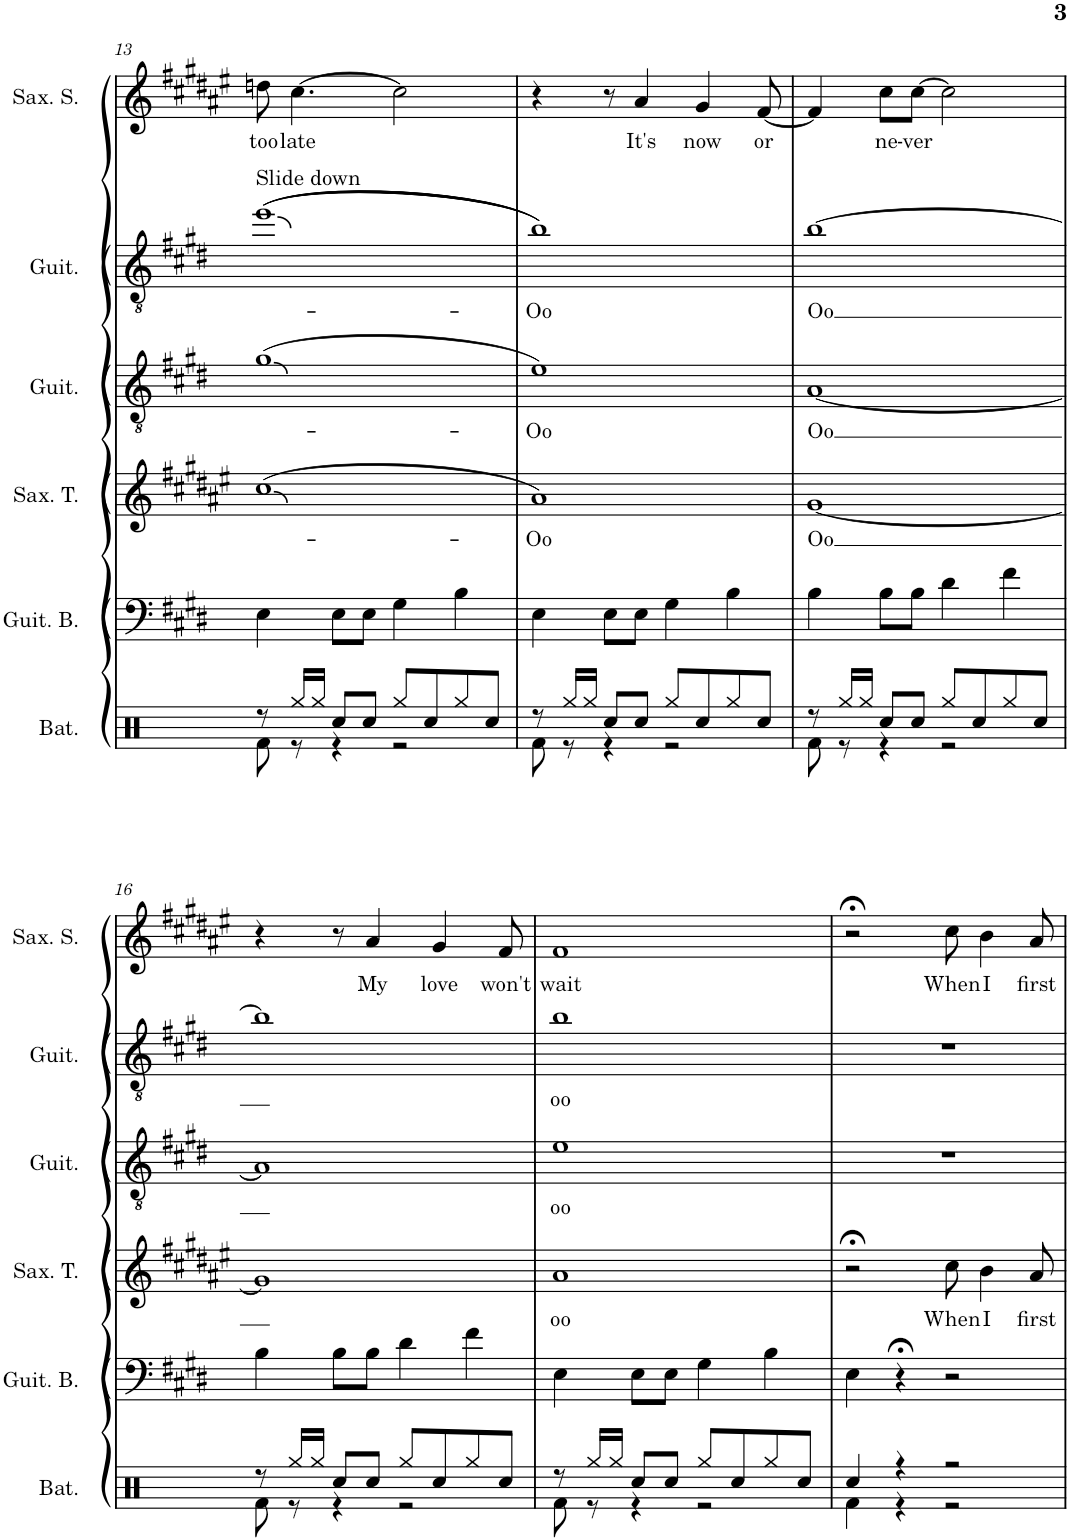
**kern	**kern	**kern	**text	**kern	**text	**kern	**text	**kern	**text
*part6	*part5	*part4	*part4	*part3	*part3	*part2	*part2	*part1	*part1
*staff6	*staff5	*staff4	*staff4	*staff3	*staff3	*staff2	*staff2	*staff1	*staff1
*I"Set de batterie	*I"Guitare basse	*I"Saxophone ténor	*	*I"Guitare acoustique	*	*I"Guitare acoustique	*	*I"Saxophone soprano	*
*I'Bat.	*I'Guit. B.	*I'Sax. T.	*	*I'Guit.	*	*I'Guit.	*	*I'Sax. S.	*
!!LO:PB:g=z
*clefX	*clefF4	*clefG2	*	*clefGv2	*	*clefGv2	*	*clefG2	*
*	*Trd7c12	*Trd8c14	*	*	*	*	*	*Trd1c2	*
*k[]	*k[f#c#g#d#]	*k[f#c#g#d#a#e#]	*	*k[f#c#g#d#]	*	*k[f#c#g#d#]	*	*k[f#c#g#d#a#e#]	*
*M4/4	*M4/4	*M4/4	*	*M4/4	*	*M4/4	*	*M4/4	*
=13	=13	=13	=13	=13	=13	=13	=13	=13	=13
*^	*	*	*	*	*	*	*	*	*
!	!	!	!	!	!	!	!LO:TX:a:t=Slide down	!	!	!
!	!	!	!	!	!	!	!	!	!	!LO:LY:b
8r	8Rf\	4E\	(1cc#	.	(1g#	.	((1ee	.	8ddn\	too
!	!	!	!	!	!	!	!	!	!	!LO:LY:b
16Rgg/LL	8r	.	.	.	.	.	.	.	[4.cc#\	late
16Rgg/JJ	.	.	.	.	.	.	.	.	.	.
8Rcc/L	4r	8E\L	.	.	.	.	.	.	.	.
8Rcc/J	.	8E\J	.	.	.	.	.	.	.	.
8Rgg/L	2r	4G#\	.	.	.	.	.	.	2cc#\]	.
8Rcc/	.	.	.	.	.	.	.	.	.	.
8Rgg/	.	4B\	.	.	.	.	.	.	.	.
8Rcc/J	.	.	.	.	.	.	.	.	.	.
=14	=14	=14	=14	=14	=14	=14	=14	=14	=14	=14
!	!	!	!	!LO:LY:b	!	!LO:LY:b	!	!LO:LY:b	!	!
8r	8Rf\	4E\	1a#)	-Oo	1e)	Oo	1b))	Oo	4r	.
16Rgg/LL	8r	.	.	.	.	.	.	.	.	.
16Rgg/JJ	.	.	.	.	.	.	.	.	.	.
8Rcc/L	4r	8E\L	.	.	.	.	.	.	8r	.
!	!	!	!	!	!	!	!	!	!	!LO:LY:b
8Rcc/J	.	8E\J	.	.	.	.	.	.	4a#/	It's
8Rgg/L	2r	4G#\	.	.	.	.	.	.	.	.
!	!	!	!	!	!	!	!	!	!	!LO:LY:b
8Rcc/	.	.	.	.	.	.	.	.	4g#/	now
8Rgg/	.	4B\	.	.	.	.	.	.	.	.
!	!	!	!	!	!	!	!	!	!	!LO:LY:b
8Rcc/J	.	.	.	.	.	.	.	.	[8f#/	or
=15	=15	=15	=15	=15	=15	=15	=15	=15	=15	=15
!	!	!	!	!LO:LY:b	!	!LO:LY:b	!	!LO:LY:b	!	!
8r	8Rf\	4B\	[1g#	Oo	[1A	Oo	[1b	Oo	4f#/]	.
16Rgg/LL	8r	.	.	.	.	.	.	.	.	.
16Rgg/JJ	.	.	.	.	.	.	.	.	.	.
!	!	!	!	!	!	!	!	!	!	!LO:LY:b
8Rcc/L	4r	8B\L	.	.	.	.	.	.	8cc#\L	ne-
!	!	!	!	!	!	!	!	!	!	!LO:LY:b
8Rcc/J	.	8B\J	.	.	.	.	.	.	[8cc#\J	-ver
8Rgg/L	2r	4d#\	.	.	.	.	.	.	2cc#\]	.
8Rcc/	.	.	.	.	.	.	.	.	.	.
8Rgg/	.	4f#\	.	.	.	.	.	.	.	.
8Rcc/J	.	.	.	.	.	.	.	.	.	.
!!LO:LB:g=z
=16	=16	=16	=16	=16	=16	=16	=16	=16	=16	=16
8r	8Rf\	4B\	1g#]	.	1A]	.	1b]	.	4r	.
16Rgg/LL	8r	.	.	.	.	.	.	.	.	.
16Rgg/JJ	.	.	.	.	.	.	.	.	.	.
8Rcc/L	4r	8B\L	.	.	.	.	.	.	8r	.
!	!	!	!	!	!	!	!	!	!	!LO:LY:b
8Rcc/J	.	8B\J	.	.	.	.	.	.	4a#/	My
8Rgg/L	2r	4d#\	.	.	.	.	.	.	.	.
!	!	!	!	!	!	!	!	!	!	!LO:LY:b
8Rcc/	.	.	.	.	.	.	.	.	4g#/	love
8Rgg/	.	4f#\	.	.	.	.	.	.	.	.
!	!	!	!	!	!	!	!	!	!	!LO:LY:b
8Rcc/J	.	.	.	.	.	.	.	.	8f#/	won't
=17	=17	=17	=17	=17	=17	=17	=17	=17	=17	=17
!	!	!	!	!LO:LY:b	!	!LO:LY:b	!	!LO:LY:b	!	!LO:LY:b
8r	8Rf\	4E\	1a#	oo	1e	oo	1b	oo	1f#	wait
16Rgg/LL	8r	.	.	.	.	.	.	.	.	.
16Rgg/JJ	.	.	.	.	.	.	.	.	.	.
8Rcc/L	4r	8E\L	.	.	.	.	.	.	.	.
8Rcc/J	.	8E\J	.	.	.	.	.	.	.	.
8Rgg/L	2r	4G#\	.	.	.	.	.	.	.	.
8Rcc/	.	.	.	.	.	.	.	.	.	.
8Rgg/	.	4B\	.	.	.	.	.	.	.	.
8Rcc/J	.	.	.	.	.	.	.	.	.	.
=18	=18	=18	=18	=18	=18	=18	=18	=18	=18	=18
4Rcc/	4Rf\	4E\	2r;<	.	1r	.	1r	.	2r;<	.
4r	4r	4r;<	.	.	.	.	.	.	.	.
!	!	!	!	!LO:LY:b	!	!	!	!	!	!LO:LY:b
2r	2r	2r	8cc#\	When	.	.	.	.	8cc#\	When
!	!	!	!	!LO:LY:b	!	!	!	!	!	!LO:LY:b
.	.	.	4b\	I	.	.	.	.	4b\	I
!	!	!	!	!LO:LY:b	!	!	!	!	!	!LO:LY:b
.	.	.	8a#/	first	.	.	.	.	8a#/	first
*v	*v	*	*	*	*	*	*	*	*	*
=	=	=	=	=	=	=	=	=	=
*-	*-	*-	*-	*-	*-	*-	*-	*-	*-
